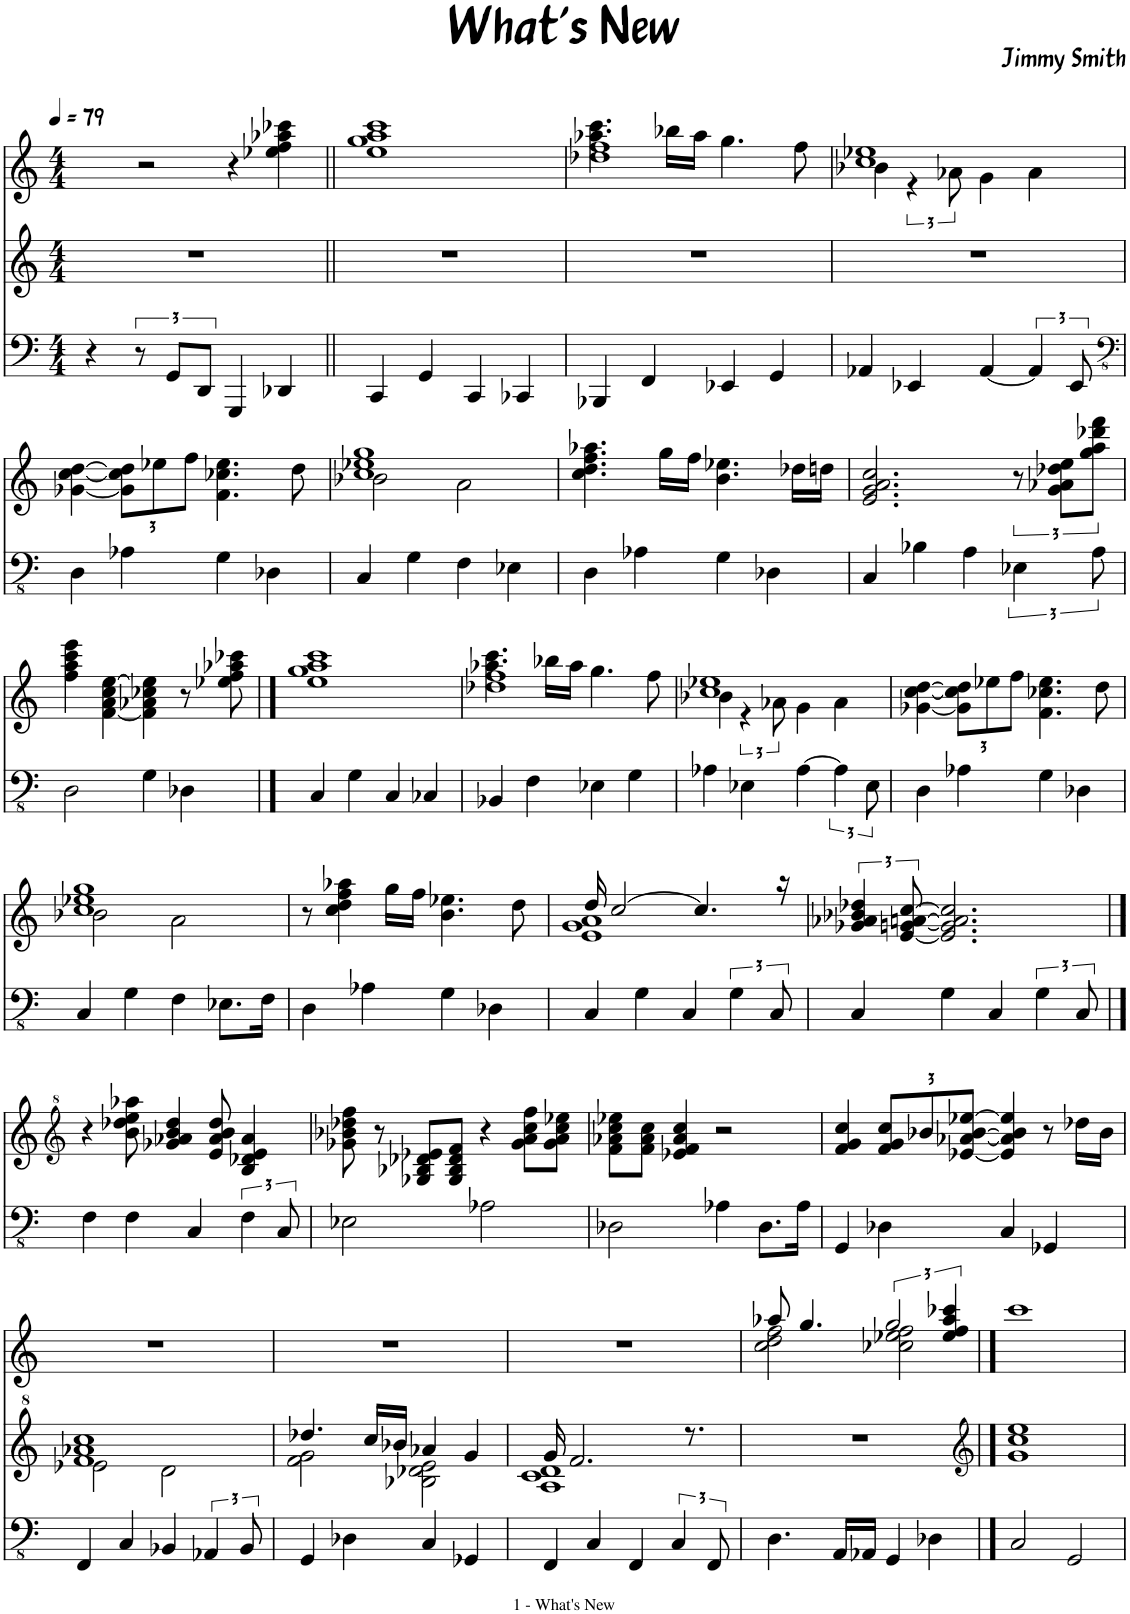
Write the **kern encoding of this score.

**kern	**kern	**kern
*part3	*part2	*part1
*staff3	*staff2	*staff1
*I"Fretless Electric Bass	*I"Piano	*I"Electronic Organ
*	*	*I'Elec Org
*clefF4	*clefG2	*clefG2
*k[]	*k[]	*k[]
*M4/4	*M4/4	*M4/4
*MM79	*MM79	*MM79
=1	=1	=1
4r	1r	2r
12r	.	.
12GG/L	.	.
12DD/J	.	.
4GGG/	.	4r
4DD-X/	.	4ee-X\ 4ff\ 4aa-X\ 4ccc-X\
=2||	=2||	=2||
4CC/	1r	1ee 1gg 1aa 1ccc
4GG/	.	.
4CC/	.	.
4CC-X/	.	.
=3	=3	=3
*	*	*^
4BBB-X/	1r	4.aa-X\ 4.ccc\	1dd-X 1ff
4FF/	.	.	.
.	.	16bb-X\LL	.
.	.	16aa-\JJ	.
4EE-X/	.	4.gg\	.
4GG/	.	.	.
.	.	8ff\	.
=4	=4	=4	=4
4AA-X/	1r	1cc 1ee-X	4b-X\
4EE-X/	.	.	6r
.	.	.	12a-X\
[4AA-/	.	.	4g\
6AA-/]	.	.	4a-\
12EE-/	.	.	.
*	*	*v	*v
!!LO:LB:g=z
=5	=5	=5
*clefFv4	*	*
4DD\	1r	[4g-X\ [4cc\ [4dd\
*	*	*Xbrackettup
4AA-X\	.	12g-\] 12cc\] 12dd\]L
.	.	12ee-X\
.	.	12ff\J
4GG\	.	4.f\ 4.cc-X\ 4.ee-\
4DD-X\	.	.
.	.	8dd\
=6	=6	=6
*	*	*^
4CC/	1r	1cc 1ee-X 1gg	2b-X\
4GG\	.	.	.
4FF\	.	.	2a\
4EE-X\	.	.	.
*	*	*v	*v
=7	=7	=7
4DD\	1r	4.cc\ 4.dd\ 4.ff\ 4.aa-X\
4AA-X\	.	.
.	.	16gg\LL
.	.	16ff\JJ
4GG\	.	4.b\ 4.ee-X\
4DD-X\	.	.
.	.	16dd-X\LL
.	.	16ddn\JJ
=8	=8	=8
4CC/	1r	2.e/ 2.g/ 2.a/ 2.cc/
4BB-X\	.	.
4AA\	.	.
*	*	*brackettup
6EE-X\	.	12r
.	.	12g\ 12a-X\ 12dd-X\ 12ee\L
12AA\	.	12gg\ 12aa\ 12ddd-X\ 12fff\J
!!LO:LB:g=z
=9	=9	=9
2DD\	1r	4ff\ 4aa\ 4ccc\ 4eee\
.	.	[4f\ 4a\ 4cc\ [4ee\
4GG\	.	4f\] 4a-X\ 4cc-X\ 4ee\]
4DD-X\	.	8r
.	.	8ee-X\ 8ff\ 8aa-X\ 8ccc-X\
==10	==10	==10
4CC/	1r	1ee 1gg 1aa 1ccc
4GG\	.	.
4CC/	.	.
4CC-X/	.	.
=11	=11	=11
*	*	*^
4BBB-X/	1r	4.aa-X\ 4.ccc\	1dd-X 1ff
4FF\	.	.	.
.	.	16bb-X\LL	.
.	.	16aa-\JJ	.
4EE-X\	.	4.gg\	.
4GG\	.	.	.
.	.	8ff\	.
=12	=12	=12	=12
4AA-X\	1r	1cc 1ee-X	4b-X\
4EE-X\	.	.	6r
.	.	.	12a-X\
[4AA-\	.	.	4g\
6AA-\]	.	.	4a-\
12EE-\	.	.	.
*	*	*v	*v
=13	=13	=13
4DD\	1r	[4g-X\ [4cc\ [4dd\
*	*	*Xbrackettup
4AA-X\	.	12g-\] 12cc\] 12dd\]L
.	.	12ee-X\
.	.	12ff\J
4GG\	.	4.f\ 4.cc-X\ 4.ee-\
4DD-X\	.	.
.	.	8dd\
!!LO:LB:g=z
=14	=14	=14
*	*	*^
4CC/	1r	1cc 1ee-X 1gg	2b-X\
4GG\	.	.	.
4FF\	.	.	2a\
8.EE-X\L	.	.	.
16FF\Jk	.	.	.
*	*	*v	*v
=15	=15	=15
4DD\	1r	8r
.	.	4cc\ 4dd\ 4ff\ 4aa-X\
4AA-X\	.	.
.	.	16gg\LL
.	.	16ff\JJ
4GG\	.	4.b\ 4.ee-X\
4DD-X\	.	.
.	.	8dd\
=16	=16	=16
*	*	*^
4CC/	1r	16dd/	1e 1g 1a
.	.	[2cc/	.
4GG\	.	.	.
4CC/	.	.	.
.	.	4.cc/]	.
6GG\	.	.	.
12CC/	.	.	.
.	.	16r	.
*	*	*v	*v
=17	=17	=17
*	*	*brackettup
4CC/	1r	6g-X/ 6a-X/ 6b-X/ 6dd-X/
.	.	[12e/ [12gn/ [12an/ [12cc/
4GG\	.	2.e/] 2.g/] 2.a/] 2.cc/]
4CC/	.	.
6GG\	.	.
12CC/	.	.
!!LO:LB:g=z
==18	==18	==18
*	*clefG^2	*
4FF\	4r	1r
4FF\	8bb\ 8ddd-X\ 8eee\ 8aaa-X\	.
.	4gg-X/ 4aa-X/ 4bb/ 4ddd-/	.
4CC/	.	.
.	8ee/ 8aa-/ 8bb/ 8ddd-/	.
6FF\	4b/ 4dd-X/ 4ee/ 4aa-/	.
12CC/	.	.
=19	=19	=19
2EE-X\	8gg-X\ 8bb-X\ 8ddd-X\ 8fff\	1r
.	8r	.
.	8g-X/ 8b-X/ 8dd-X/ 8ee-X/L	.
.	8g-/ 8b-/ 8dd-/ 8ff/J	.
2AA-X\	4r	.
.	8gg-\ 8aa\ 8ccc\ 8fff\L	.
.	8gg-\ 8aa\ 8ccc\ 8eee-X\J	.
=20	=20	=20
2DD-X\	8ff\ 8aa-X\ 8ccc\ 8eee-X\L	1r
.	8ff\ 8aa-\ 8ccc\J	.
.	4ee-X/ 4ff/ 4aa-/ 4ccc/	.
4AA-X\	2r	.
8.DD-\L	.	.
16AA-\Jk	.	.
=21	=21	=21
4GGG/	4ff/ 4gg/ 4ccc/	1r
*	*Xbrackettup	*
4DD-X\	12ff/ 12gg/ 12ccc/L	.
.	12bb-X/	.
.	[12ee-X/ [12aa-X/ [12bb-/ [12eee-X/J	.
4CC/	4ee-/] 4aa-/] 4bb-/] 4eee-/]	.
4GGG-X/	8r	.
.	16ddd-X\LL	.
.	16bb-\JJ	.
!!LO:LB:g=z
=22	=22	=22
*	*^	*
4FFF/	1ff 1aa-X 1ccc	2ee-X\	1r
4CC/	.	.	.
4BBB-X/	.	2dd\	.
6AAA-X/	.	.	.
12BBB-/	.	.	.
=23	=23	=23	=23
4GGG/	4.ddd-X/	2ff\ 2gg\	1r
4DD-X\	.	.	.
.	16ccc/LL	.	.
.	16bb-X/JJ	.	.
4CC/	4aa-X/	2b-X\ 2dd-X\ 2ee\	.
4GGG-X/	4gg/	.	.
=24	=24	=24	=24
4FFF/	16gg/	1a 1cc 1dd	1r
.	2.ff/	.	.
4CC/	.	.	.
4FFF/	.	.	.
6CC/	.	.	.
.	8.r	.	.
12FFF/	.	.	.
*	*v	*v	*
=25	=25	=25
*	*	*^
4.DD\	1r	8aa-X/	2cc\ 2dd\ 2ff\
.	.	4.gg/	.
16AAA/LL	.	.	.
16AAA-X/JJ	.	.	.
4GGG/	.	3gg/	2cc-X\ 2ee-X\ 2ff\
4DD-X\	.	.	.
.	.	6ee-/ 6ff/ 6aa-/ 6ccc-X/	.
*	*	*v	*v
==26	==26	==26
*	*clefG2	*
2CC/	1g 1cc 1ee	1ccc
2GGG/	.	.
=	=	=
*-	*-	*-
